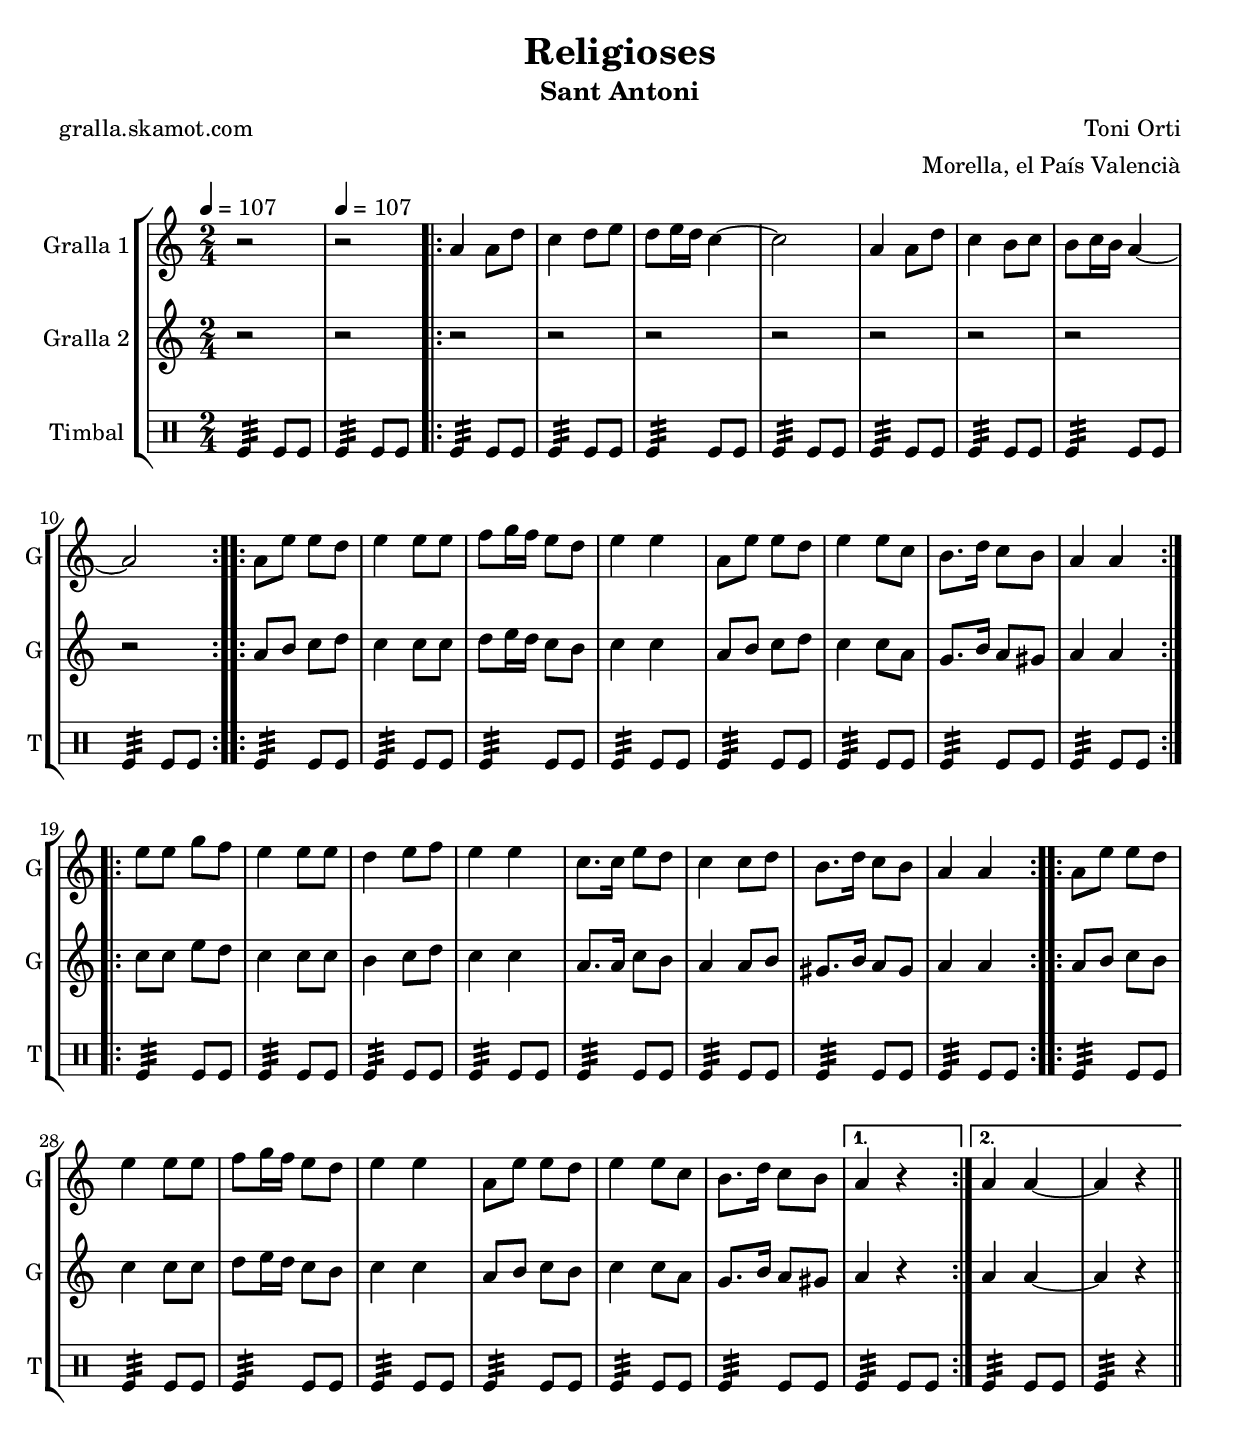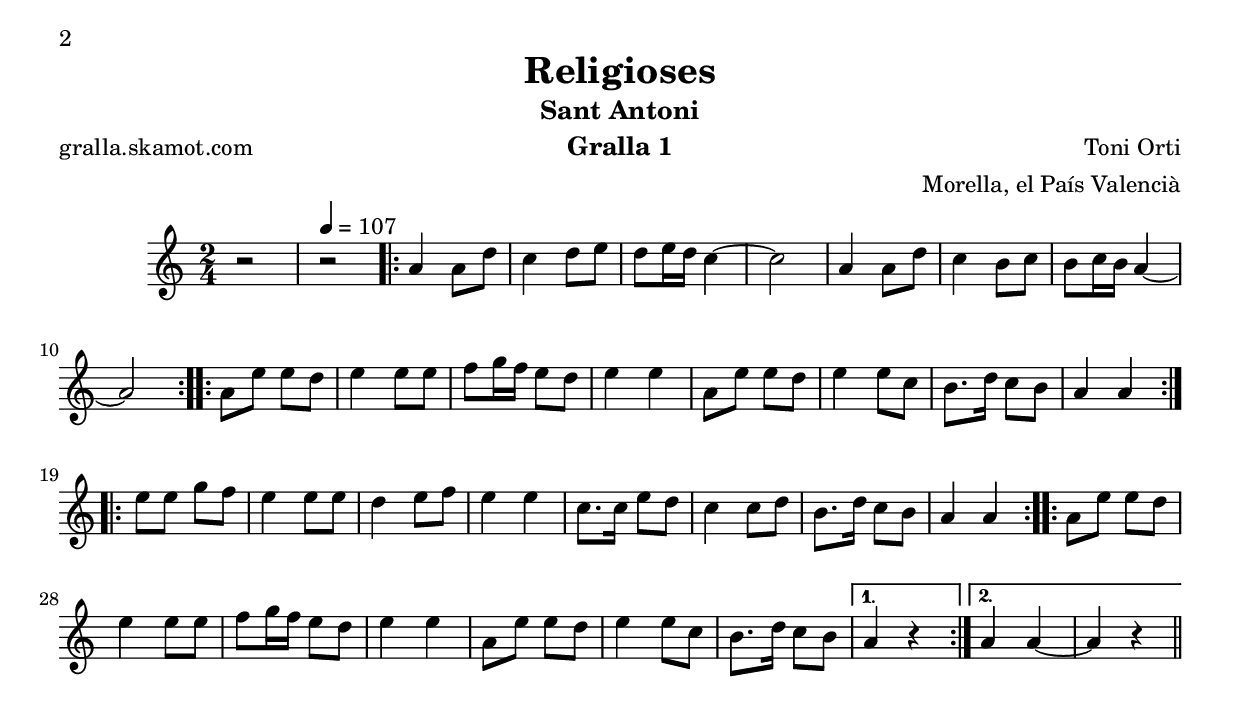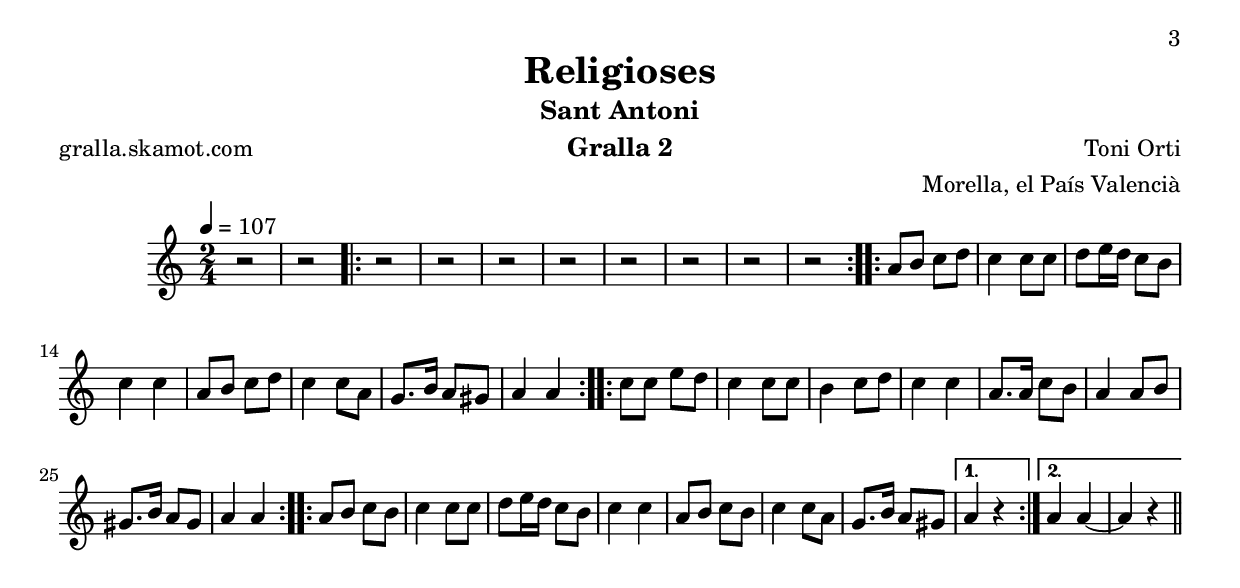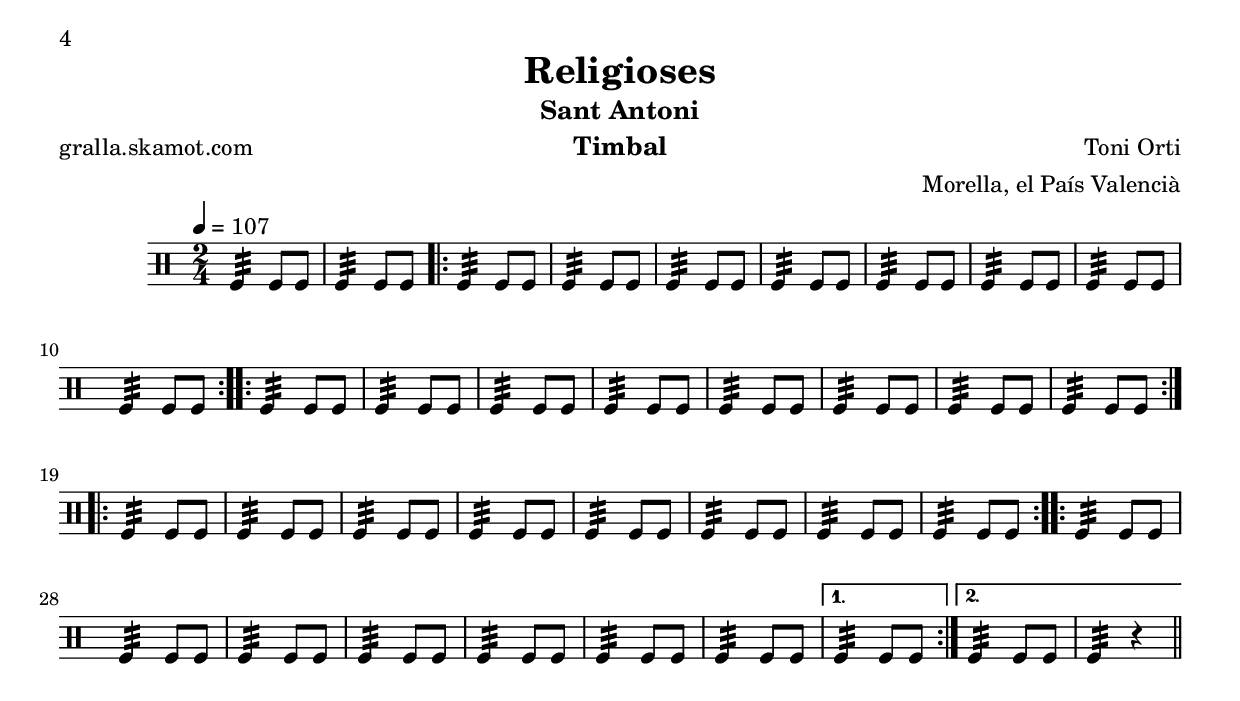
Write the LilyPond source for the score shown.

\version "2.16.2"

\header {
  dedication=""
  title="Religioses"
  subtitle="Sant Antoni"
  subsubtitle=""
  poet="gralla.skamot.com"
  meter=""
  piece=""
  composer="Toni Orti"
  arranger="Morella, el País Valencià"
  opus=""
  instrument=""
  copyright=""
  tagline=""
}

liniaroAa =
\relative a'
{
  \clef treble
  \key c \major
  \time 2/4
  r2 \tempo 4 = 107  |
  r2  |
  \repeat volta 2 { a4 a8 d  |
  c4 d8 e  |
  %05
  d8 e16 d c4 ~  |
  c2  |
  a4 a8 d  |
  c4 b8 c  |
  b8 c16 b a4 ~  |
  %10
  a2  | }
  \repeat volta 2 { a8 e' e d  |
  e4 e8 e  |
  f8 g16 f e8 d  |
  e4 e  |
  %15
  a,8 e' e d  |
  e4 e8 c  |
  b8. d16 c8 b  |
  a4 a  | }
  \repeat volta 2 { e'8 e g f  |
  %20
  e4 e8 e  |
  d4 e8 f  |
  e4 e  |
  c8. c16 e8 d  |
  c4 c8 d  |
  %25
  b8. d16 c8 b  |
  a4 a  | }
  \repeat volta 2 { a8 e' e d  |
  e4 e8 e  |
  f8 g16 f e8 d  |
  %30
  e4 e  |
  a,8 e' e d  |
  e4 e8 c  |
  b8. d16 c8 b }
  \alternative { { a4 r }
  %35
  { a4 a ~  |
  a4 r4 } } \bar "||" % kompletite
}

liniaroAb =
\relative a'
{
  \tempo 4 = 107
  \clef treble
  \key c \major
  \time 2/4
  r2  |
  r2  |
  \repeat volta 2 { r2  |
  r2  |
  %05
  r2  |
  r2  |
  r2  |
  r2  |
  r2  |
  %10
  r2  | }
  \repeat volta 2 { a8 b c d  |
  c4 c8 c  |
  d8 e16 d c8 b  |
  c4 c  |
  %15
  a8 b c d  |
  c4 c8 a  |
  g8. b16 a8 gis  |
  a4 a  | }
  \repeat volta 2 { c8 c e d  |
  %20
  c4 c8 c  |
  b4 c8 d  |
  c4 c  |
  a8. a16 c8 b  |
  a4 a8 b  |
  %25
  gis8. b16 a8 gis  |
  a4 a  | }
  \repeat volta 2 { a8 b c b  |
  c4 c8 c  |
  d8 e16 d c8 b  |
  %30
  c4 c  |
  a8 b c b  |
  c4 c8 a  |
  g8. b16 a8 gis }
  \alternative { { a4 r }
  %35
  { a4 a ~  |
  a4 r4 } } \bar "||" % kompletite
}

liniaroAc =
\drummode
{
  \tempo 4 = 107
  \time 2/4
  tomfl4:32 tomfl8 tomfl  |
  tomfl4:32 tomfl8 tomfl  |
  \repeat volta 2 { tomfl4:32 tomfl8 tomfl  |
  tomfl4:32 tomfl8 tomfl  |
  %05
  tomfl4:32 tomfl8 tomfl  |
  tomfl4:32 tomfl8 tomfl  |
  tomfl4:32 tomfl8 tomfl  |
  tomfl4:32 tomfl8 tomfl  |
  tomfl4:32 tomfl8 tomfl  |
  %10
  tomfl4:32 tomfl8 tomfl  | }
  \repeat volta 2 { tomfl4:32 tomfl8 tomfl  |
  tomfl4:32 tomfl8 tomfl  |
  tomfl4:32 tomfl8 tomfl  |
  tomfl4:32 tomfl8 tomfl  |
  %15
  tomfl4:32 tomfl8 tomfl  |
  tomfl4:32 tomfl8 tomfl  |
  tomfl4:32 tomfl8 tomfl  |
  tomfl4:32 tomfl8 tomfl  | }
  \repeat volta 2 { tomfl4:32 tomfl8 tomfl  |
  %20
  tomfl4:32 tomfl8 tomfl  |
  tomfl4:32 tomfl8 tomfl  |
  tomfl4:32 tomfl8 tomfl  |
  tomfl4:32 tomfl8 tomfl  |
  tomfl4:32 tomfl8 tomfl  |
  %25
  tomfl4:32 tomfl8 tomfl  |
  tomfl4:32 tomfl8 tomfl  | }
  \repeat volta 2 { tomfl4:32 tomfl8 tomfl  |
  tomfl4:32 tomfl8 tomfl  |
  tomfl4:32 tomfl8 tomfl  |
  %30
  tomfl4:32 tomfl8 tomfl  |
  tomfl4:32 tomfl8 tomfl  |
  tomfl4:32 tomfl8 tomfl  |
  tomfl4:32 tomfl8 tomfl }
  \alternative { { tomfl4:32 tomfl8 tomfl }
  %35
  { tomfl4:32 tomfl8 tomfl  |
  tomfl4:32 r } } \bar "||"
}

\bookpart {
  \score {
    \new StaffGroup {
      \override Score.RehearsalMark.self-alignment-X = #LEFT
      <<
        \new Staff \with {instrumentName = #"Gralla 1" shortInstrumentName = #"G"} \liniaroAa
        \new Staff \with {instrumentName = #"Gralla 2" shortInstrumentName = #"G"} \liniaroAb
        \new DrumStaff \with {instrumentName = #"Timbal" shortInstrumentName = #"T"} \liniaroAc
      >>
    }
    \layout {}
  }
  \score { \unfoldRepeats
    \new StaffGroup {
      \override Score.RehearsalMark.self-alignment-X = #LEFT
      <<
        \new Staff \with {instrumentName = #"Gralla 1" shortInstrumentName = #"G"} \liniaroAa
        \new Staff \with {instrumentName = #"Gralla 2" shortInstrumentName = #"G"} \liniaroAb
        \new DrumStaff \with {instrumentName = #"Timbal" shortInstrumentName = #"T"} \liniaroAc
      >>
    }
    \midi {
      \set Staff.midiInstrument = "oboe"
      \set DrumStaff.midiInstrument = "drums"
    }
  }
}

\bookpart {
  \header {instrument="Gralla 1"}
  \score {
    \new StaffGroup {
      \override Score.RehearsalMark.self-alignment-X = #LEFT
      <<
        \new Staff \liniaroAa
      >>
    }
    \layout {}
  }
  \score { \unfoldRepeats
    \new StaffGroup {
      \override Score.RehearsalMark.self-alignment-X = #LEFT
      <<
        \new Staff \liniaroAa
      >>
    }
    \midi {
      \set Staff.midiInstrument = "oboe"
      \set DrumStaff.midiInstrument = "drums"
    }
  }
}

\bookpart {
  \header {instrument="Gralla 2"}
  \score {
    \new StaffGroup {
      \override Score.RehearsalMark.self-alignment-X = #LEFT
      <<
        \new Staff \liniaroAb
      >>
    }
    \layout {}
  }
  \score { \unfoldRepeats
    \new StaffGroup {
      \override Score.RehearsalMark.self-alignment-X = #LEFT
      <<
        \new Staff \liniaroAb
      >>
    }
    \midi {
      \set Staff.midiInstrument = "oboe"
      \set DrumStaff.midiInstrument = "drums"
    }
  }
}

\bookpart {
  \header {instrument="Timbal"}
  \score {
    \new StaffGroup {
      \override Score.RehearsalMark.self-alignment-X = #LEFT
      <<
        \new DrumStaff \liniaroAc
      >>
    }
    \layout {}
  }
  \score { \unfoldRepeats
    \new StaffGroup {
      \override Score.RehearsalMark.self-alignment-X = #LEFT
      <<
        \new DrumStaff \liniaroAc
      >>
    }
    \midi {
      \set Staff.midiInstrument = "oboe"
      \set DrumStaff.midiInstrument = "drums"
    }
  }
}

